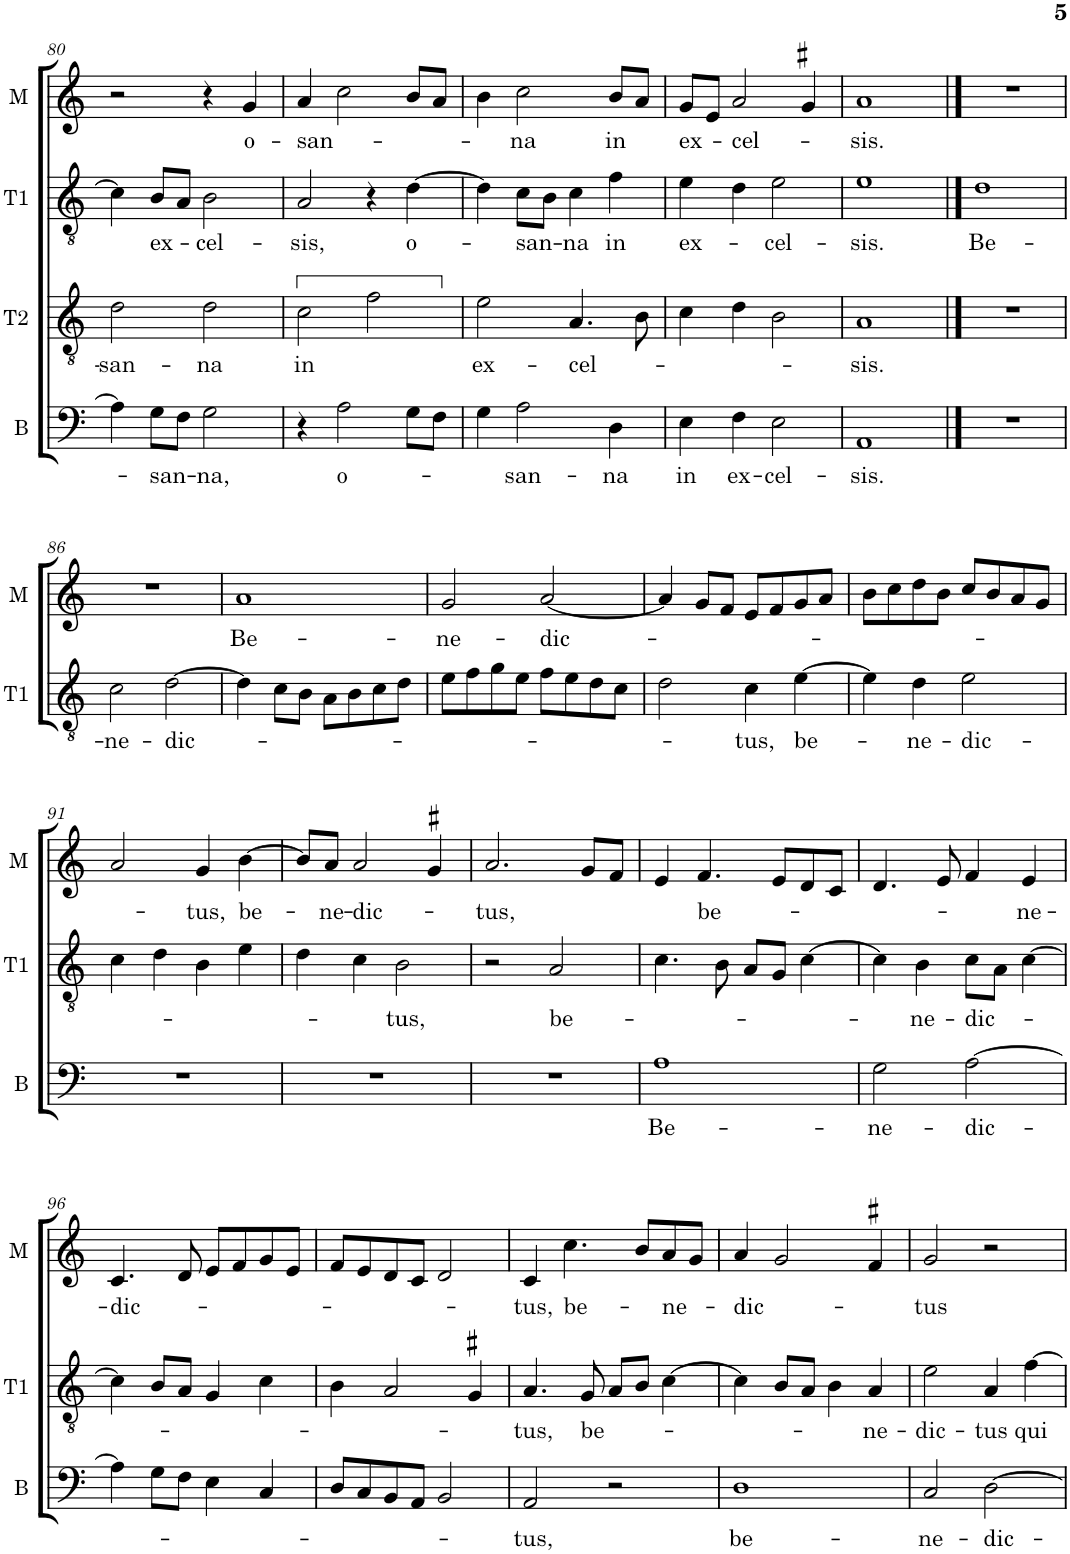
**kern	**text	**kern	**text	**kern	**text	**kern	**text
*part4	*part4	*part3	*part3	*part2	*part2	*part1	*part1
*staff4	*staff4	*staff3	*staff3	*staff2	*staff2	*staff1	*staff1
*I"B	*	*I"T2	*	*I"T1	*	*I"Mez	*
*I'B	*	*I'T2	*	*I'T1	*	*I'M	*
!!LO:PB:g=z
*clefF4	*	*clefGv2	*	*clefGv2	*	*clefG2	*
*	*	*	*	*Trd4c7	*	*	*
*k[]	*	*k[]	*	*k[]	*	*k[]	*
*M2/2	*	*M2/2	*	*M2/2	*	*M2/2	*
*met(c|)	*	*met(c|)	*	*met(c|)	*	*met(c|)	*
=80	=80	=80	=80	=80	=80	=80	=80
!	!	!	!LO:LY:b	!	!	!	!
4A\]	.	2d\	-san-	4c\]	.	2r	.
!	!LO:LY:b	!	!	!	!LO:LY:b	!	!
8G\L	san-	.	.	8B/L	ex-	.	.
8F\J	.	.	.	8A/J	.	.	.
!	!LO:LY:b	!	!LO:LY:b	!	!LO:LY:b	!	!
2G\	-na,	2d\	-na	2B\	-cel-	4r	.
!	!	!	!	!	!	!	!LO:LY:b
.	.	.	.	.	.	4g/	o-
=81	=81	=81	=81	=81	=81	=81	=81
!	!	!	!LO:LY:b	!	!LO:LY:b	!	!LO:LY:b
4r	.	2c\	in	2A/	-sis,	4a/	-san-
!	!LO:LY:b	!	!	!	!	!	!
2A\	o-	.	.	.	.	2cc\	.
.	.	2f\	.	4r	.	.	.
!	!	!	!	!	!LO:LY:b	!	!
8G\L	.	.	.	[4d\	o-	8b/L	.
8F\J	.	.	.	.	.	8a/J	.
=82	=82	=82	=82	=82	=82	=82	=82
!	!	!	!LO:LY:b	!	!	!	!
4G\	.	2e\	ex-	4d\]	.	4b\	.
!	!LO:LY:b	!	!	!	!LO:LY:b	!	!LO:LY:b
2A\	-san-	.	.	8c\L	-san-	2cc\	-na
.	.	.	.	8B\J	.	.	.
!	!	!	!LO:LY:b	!	!LO:LY:b	!	!
.	.	4.A/	-cel-	4c\	-na	.	.
!	!LO:LY:b	!	!	!	!LO:LY:b	!	!LO:LY:b
4D\	-na	.	.	4f\	in	8b/L	in
.	.	8B\	.	.	.	8a/J	.
=83	=83	=83	=83	=83	=83	=83	=83
!	!LO:LY:b	!	!	!	!LO:LY:b	!	!LO:LY:b
4E\	in	4c\	.	4e\	ex-	8g/L	ex-
.	.	.	.	.	.	8e/J	.
!	!LO:LY:b	!	!	!	!	!	!LO:LY:b
4F\	ex-	4d\	.	4d\	.	2a/	-cel-
!	!LO:LY:b	!	!	!	!LO:LY:b	!	!
2E\	-cel-	2B\	.	2e\	-cel-	.	.
.	.	.	.	.	.	4g#X/	.
=84	=84	=84	=84	=84	=84	=84	=84
!	!LO:LY:b	!	!LO:LY:b	!	!LO:LY:b	!	!LO:LY:b
1AA	-sis.	1A	-sis.	1e	-sis.	1a	-sis.
==85	==85	==85	==85	==85	==85	==85	==85
!	!	!	!	!	!LO:LY:b	!	!
1r	.	1r	.	1d	Be-	1r	.
!!LO:LB:g=z
=86	=86	=86	=86	=86	=86	=86	=86
!	!	!	!	!	!LO:LY:b	!	!
1r	.	1r	.	2c\	-ne-	1r	.
!	!	!	!	!	!LO:LY:b	!	!
.	.	.	.	[2d\	-dic-	.	.
=87	=87	=87	=87	=87	=87	=87	=87
!	!	!	!	!	!	!	!LO:LY:b
1r	.	1r	.	4d\]	.	1a	Be-
.	.	.	.	8c\L	.	.	.
.	.	.	.	8B\J	.	.	.
.	.	.	.	8A\L	.	.	.
.	.	.	.	8B\	.	.	.
.	.	.	.	8c\	.	.	.
.	.	.	.	8d\J	.	.	.
=88	=88	=88	=88	=88	=88	=88	=88
!	!	!	!	!	!	!	!LO:LY:b
1r	.	1r	.	8e\L	.	2g/	-ne-
.	.	.	.	8f\	.	.	.
.	.	.	.	8g\	.	.	.
.	.	.	.	8e\J	.	.	.
!	!	!	!	!	!	!	!LO:LY:b
.	.	.	.	8f\L	.	[2a/	-dic-
.	.	.	.	8e\	.	.	.
.	.	.	.	8d\	.	.	.
.	.	.	.	8c\J	.	.	.
=89	=89	=89	=89	=89	=89	=89	=89
1r	.	1r	.	2d\	.	4a/]	.
.	.	.	.	.	.	8g/L	.
.	.	.	.	.	.	8f/J	.
!	!	!	!	!	!LO:LY:b	!	!
.	.	.	.	4c\	-tus,	8e/L	.
.	.	.	.	.	.	8f/	.
!	!	!	!	!	!LO:LY:b	!	!
.	.	.	.	[4e\	be-	8g/	.
.	.	.	.	.	.	8a/J	.
=90	=90	=90	=90	=90	=90	=90	=90
1r	.	1r	.	4e\]	.	8b\L	.
.	.	.	.	.	.	8cc\	.
!	!	!	!	!	!LO:LY:b	!	!
.	.	.	.	4d\	-ne-	8dd\	.
.	.	.	.	.	.	8b\J	.
!	!	!	!	!	!LO:LY:b	!	!
.	.	.	.	2e\	-dic-	8cc/L	.
.	.	.	.	.	.	8b/	.
.	.	.	.	.	.	8a/	.
.	.	.	.	.	.	8g/J	.
!!LO:LB:g=z
=91	=91	=91	=91	=91	=91	=91	=91
1r	.	1r	.	4c\	.	2a/	.
.	.	.	.	4d\	.	.	.
!	!	!	!	!	!	!	!LO:LY:b
.	.	.	.	4B\	.	4g/	-tus,
!	!	!	!	!	!	!	!LO:LY:b
.	.	.	.	4e\	.	[4b\	be-
=92	=92	=92	=92	=92	=92	=92	=92
1r	.	1r	.	4d\	.	8b/L]	.
!	!	!	!	!	!	!	!LO:LY:b
.	.	.	.	.	.	8a/J	-ne-
!	!	!	!	!	!	!	!LO:LY:b
.	.	.	.	4c\	.	2a/	-dic-
!	!	!	!	!	!LO:LY:b	!	!
.	.	.	.	2B\	-tus,	.	.
.	.	.	.	.	.	4g#X/	.
=93	=93	=93	=93	=93	=93	=93	=93
!	!	!	!	!	!	!	!LO:LY:b
1r	.	1r	.	2r	.	2.a/	-tus,
!	!	!	!	!	!LO:LY:b	!	!
.	.	.	.	2A/	be-	.	.
.	.	.	.	.	.	8g/L	.
.	.	.	.	.	.	8f/J	.
=94	=94	=94	=94	=94	=94	=94	=94
!	!LO:LY:b	!	!	!	!	!	!
1A	Be-	1r	.	4.c\	.	4e/	.
!	!	!	!	!	!	!	!LO:LY:b
.	.	.	.	.	.	4.f/	be-
.	.	.	.	8B\	.	.	.
.	.	.	.	8A/L	.	.	.
.	.	.	.	8G/J	.	8e/L	.
.	.	.	.	[4c\	.	8d/	.
.	.	.	.	.	.	8c/J	.
=95	=95	=95	=95	=95	=95	=95	=95
!	!LO:LY:b	!	!	!	!	!	!
2G\	-ne-	1r	.	4c\]	.	4.d/	.
!	!	!	!	!	!LO:LY:b	!	!
.	.	.	.	4B\	-ne-	.	.
.	.	.	.	.	.	8e/	.
!	!LO:LY:b	!	!	!	!LO:LY:b	!	!
[2A\	-dic-	.	.	8c\L	-dic-	4f/	.
.	.	.	.	8A\J	.	.	.
!	!	!	!	!	!	!	!LO:LY:b
.	.	.	.	[4c\	.	4e/	-ne-
!!LO:LB:g=z
=96	=96	=96	=96	=96	=96	=96	=96
!	!	!	!	!	!	!	!LO:LY:b
4A\]	.	1r	.	4c\]	.	4.c/	-dic-
8G\L	.	.	.	8B/L	.	.	.
8F\J	.	.	.	8A/J	.	8d/	.
4E\	.	.	.	4G/	.	8e/L	.
.	.	.	.	.	.	8f/	.
4C/	.	.	.	4c\	.	8g/	.
.	.	.	.	.	.	8e/J	.
=97	=97	=97	=97	=97	=97	=97	=97
8D/L	.	1r	.	4B\	.	8f/L	.
8C/	.	.	.	.	.	8e/	.
8BB/	.	.	.	2A/	.	8d/	.
8AA/J	.	.	.	.	.	8c/J	.
2BB/	.	.	.	.	.	2d/	.
.	.	.	.	4G#X/	.	.	.
=98	=98	=98	=98	=98	=98	=98	=98
!	!LO:LY:b	!	!	!	!LO:LY:b	!	!LO:LY:b
2AA/	-tus,	1r	.	4.A/	-tus,	4c/	-tus,
!	!	!	!	!	!	!	!LO:LY:b
.	.	.	.	.	.	4.cc\	be-
!	!	!	!	!	!LO:LY:b	!	!
.	.	.	.	8G/	be-	.	.
2r	.	.	.	8A/L	.	.	.
.	.	.	.	8B/J	.	8b/L	.
!	!	!	!	!	!	!	!LO:LY:b
.	.	.	.	[4c\	.	8a/	ne-
.	.	.	.	.	.	8g/J	.
=99	=99	=99	=99	=99	=99	=99	=99
!	!LO:LY:b	!	!	!	!	!	!LO:LY:b
1D	be-	1r	.	4c\]	.	4a/	-dic-
.	.	.	.	8B/L	.	2g/	.
.	.	.	.	8A/J	.	.	.
.	.	.	.	4B\	.	.	.
!	!	!	!	!	!LO:LY:b	!	!
.	.	.	.	4A/	-ne-	4f#X/	.
=100	=100	=100	=100	=100	=100	=100	=100
!	!LO:LY:b	!	!	!	!LO:LY:b	!	!LO:LY:b
2C/	-ne-	1r	.	2e\	-dic-	2g/	-tus
!	!LO:LY:b	!	!	!	!LO:LY:b	!	!
[2D\	-dic-	.	.	4A/	-tus	2r	.
!	!	!	!	!	!LO:LY:b	!	!
.	.	.	.	[4f\	qui	.	.
=	=	=	=	=	=	=	=
*-	*-	*-	*-	*-	*-	*-	*-
